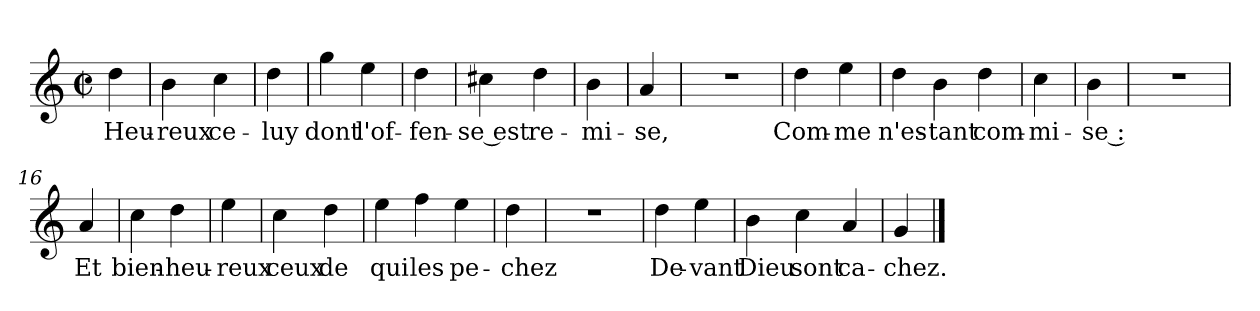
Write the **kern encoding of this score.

**kern	**text
*part1	*part1
*staff1	*staff1
*clefG2	*
*k[]	*
*C:	*
*M2/2	*
*met(c|)	*
=1	=1
4dd	Heu-
=2	=2
4b	-reux
4cc	ce-
=3	=3
4dd	-luy
=4	=4
4gg	dont
4ee	l'of-
=5	=5
4dd	-fen-
=6	=6
4cc#X	-se est
4dd	re-
=7	=7
4b	-mi-
=8	=8
4a	-se,
=9	=9
1r	.
=10	=10
4dd	Com-
4ee	-me
=11	=11
4dd	n'es-
4b	-tant
4dd	com-
=13	=13
4cc	-mi-
=14	=14
4b	-se :
=15	=15
1r	.
=16	=16
4a	Et
=17	=17
4cc	bien -
4dd	heu-
=18	=18
4ee	-reux
=19	=19
4cc	ceux
4dd	de
=20	=20
4ee	qui
4ff	les
4ee	pe-
=22	=22
4dd	-chez
=23	=23
1r	.
=24	=24
4dd	De-
4ee	-vant
=25	=25
4b	Dieu
4cc	sont
4a	ca-
=27	=27
4g	-chez.
==	==
*-	*-
